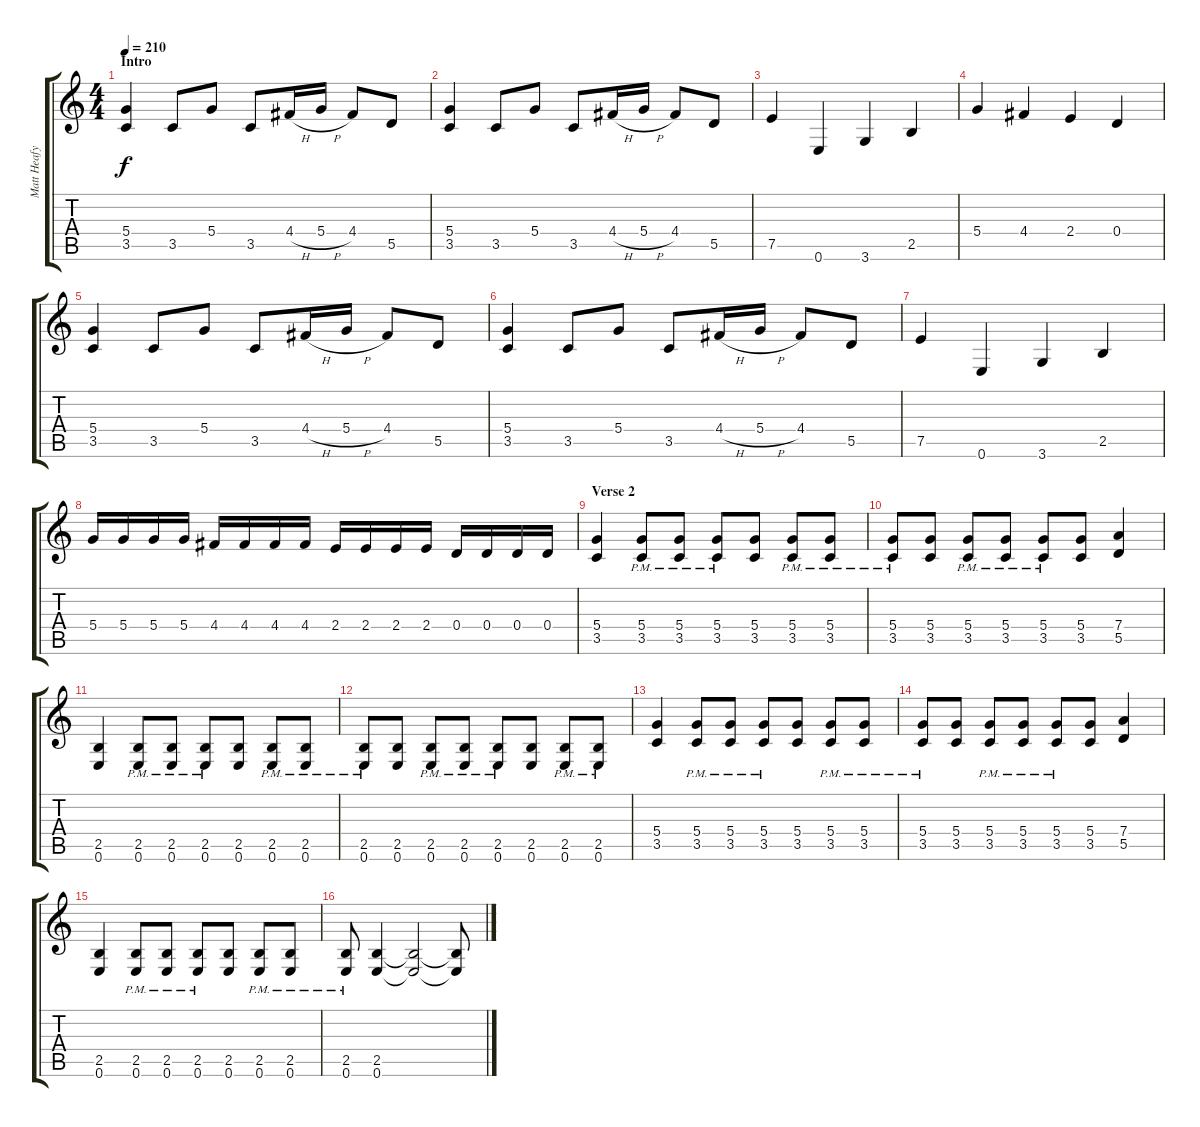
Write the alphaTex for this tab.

\track ("Matt Heafy" "Matt Heafy") {instrument distortionguitar}
\staff {score tabs}
\tuning (E4 B3 G3 D3 A2 E2) {hide}
\ts (4 4)
\section ("" "Intro")
\tempo 210
\clef g2
\ks c
(5.4 3.5).4{dy f} 3.5.8 5.4.8 3.5.8 4.4{h}.16 5.4{h}.16 4.4.8 5.5.8 |
(5.4 3.5).4 3.5.8 5.4.8 3.5.8 4.4{h}.16 5.4{h}.16 4.4.8 5.5.8 |
7.5.4 0.6.4 3.6.4 2.5.4 |
5.4.4 4.4.4 2.4.4 0.4.4 |
(5.4 3.5).4 3.5.8 5.4.8 3.5.8 4.4{h}.16 5.4{h}.16 4.4.8 5.5.8 |
(5.4 3.5).4 3.5.8 5.4.8 3.5.8 4.4{h}.16 5.4{h}.16 4.4.8 5.5.8 |
7.5.4 0.6.4 3.6.4 2.5.4 |
5.4.16 5.4.16 5.4.16 5.4.16 4.4.16 4.4.16 4.4.16 4.4.16 2.4.16 2.4.16 2.4.16 2.4.16 0.4.16 0.4.16 0.4.16 0.4.16 |
\section ("" "Verse 2")
(5.4 3.5).4 (5.4{pm} 3.5{pm}).8 (5.4{pm} 3.5{pm}).8 (5.4{pm} 3.5{pm}).8 (5.4 3.5).8 (5.4{pm} 3.5{pm}).8 (5.4{pm} 3.5{pm}).8 |
(5.4{pm} 3.5{pm}).8 (5.4 3.5).8 (5.4{pm} 3.5{pm}).8 (5.4{pm} 3.5{pm}).8 (5.4{pm} 3.5{pm}).8 (5.4 3.5).8 (7.4 5.5).4 |
(2.5 0.6).4 (2.5{pm} 0.6{pm}).8 (2.5{pm} 0.6{pm}).8 (2.5{pm} 0.6{pm}).8 (2.5 0.6).8 (2.5{pm} 0.6{pm}).8 (2.5{pm} 0.6{pm}).8 |
(2.5{pm} 0.6{pm}).8 (2.5 0.6).8 (2.5{pm} 0.6{pm}).8 (2.5{pm} 0.6{pm}).8 (2.5{pm} 0.6{pm}).8 (2.5 0.6).8 (2.5{pm} 0.6{pm}).8 (2.5{pm} 0.6{pm}).8 |
(5.4 3.5).4 (5.4{pm} 3.5{pm}).8 (5.4{pm} 3.5{pm}).8 (5.4{pm} 3.5{pm}).8 (5.4 3.5).8 (5.4{pm} 3.5{pm}).8 (5.4{pm} 3.5{pm}).8 |
(5.4{pm} 3.5{pm}).8 (5.4 3.5).8 (5.4{pm} 3.5{pm}).8 (5.4{pm} 3.5{pm}).8 (5.4{pm} 3.5{pm}).8 (5.4 3.5).8 (7.4 5.5).4 |
(2.5 0.6).4 (2.5{pm} 0.6{pm}).8 (2.5{pm} 0.6{pm}).8 (2.5{pm} 0.6{pm}).8 (2.5 0.6).8 (2.5{pm} 0.6{pm}).8 (2.5{pm} 0.6{pm}).8 |
(2.5{pm} 0.6{pm}).8 (2.5 0.6).4 (2.5{t} 0.6{t}).2 (2.5{t} 0.6{t}).8
